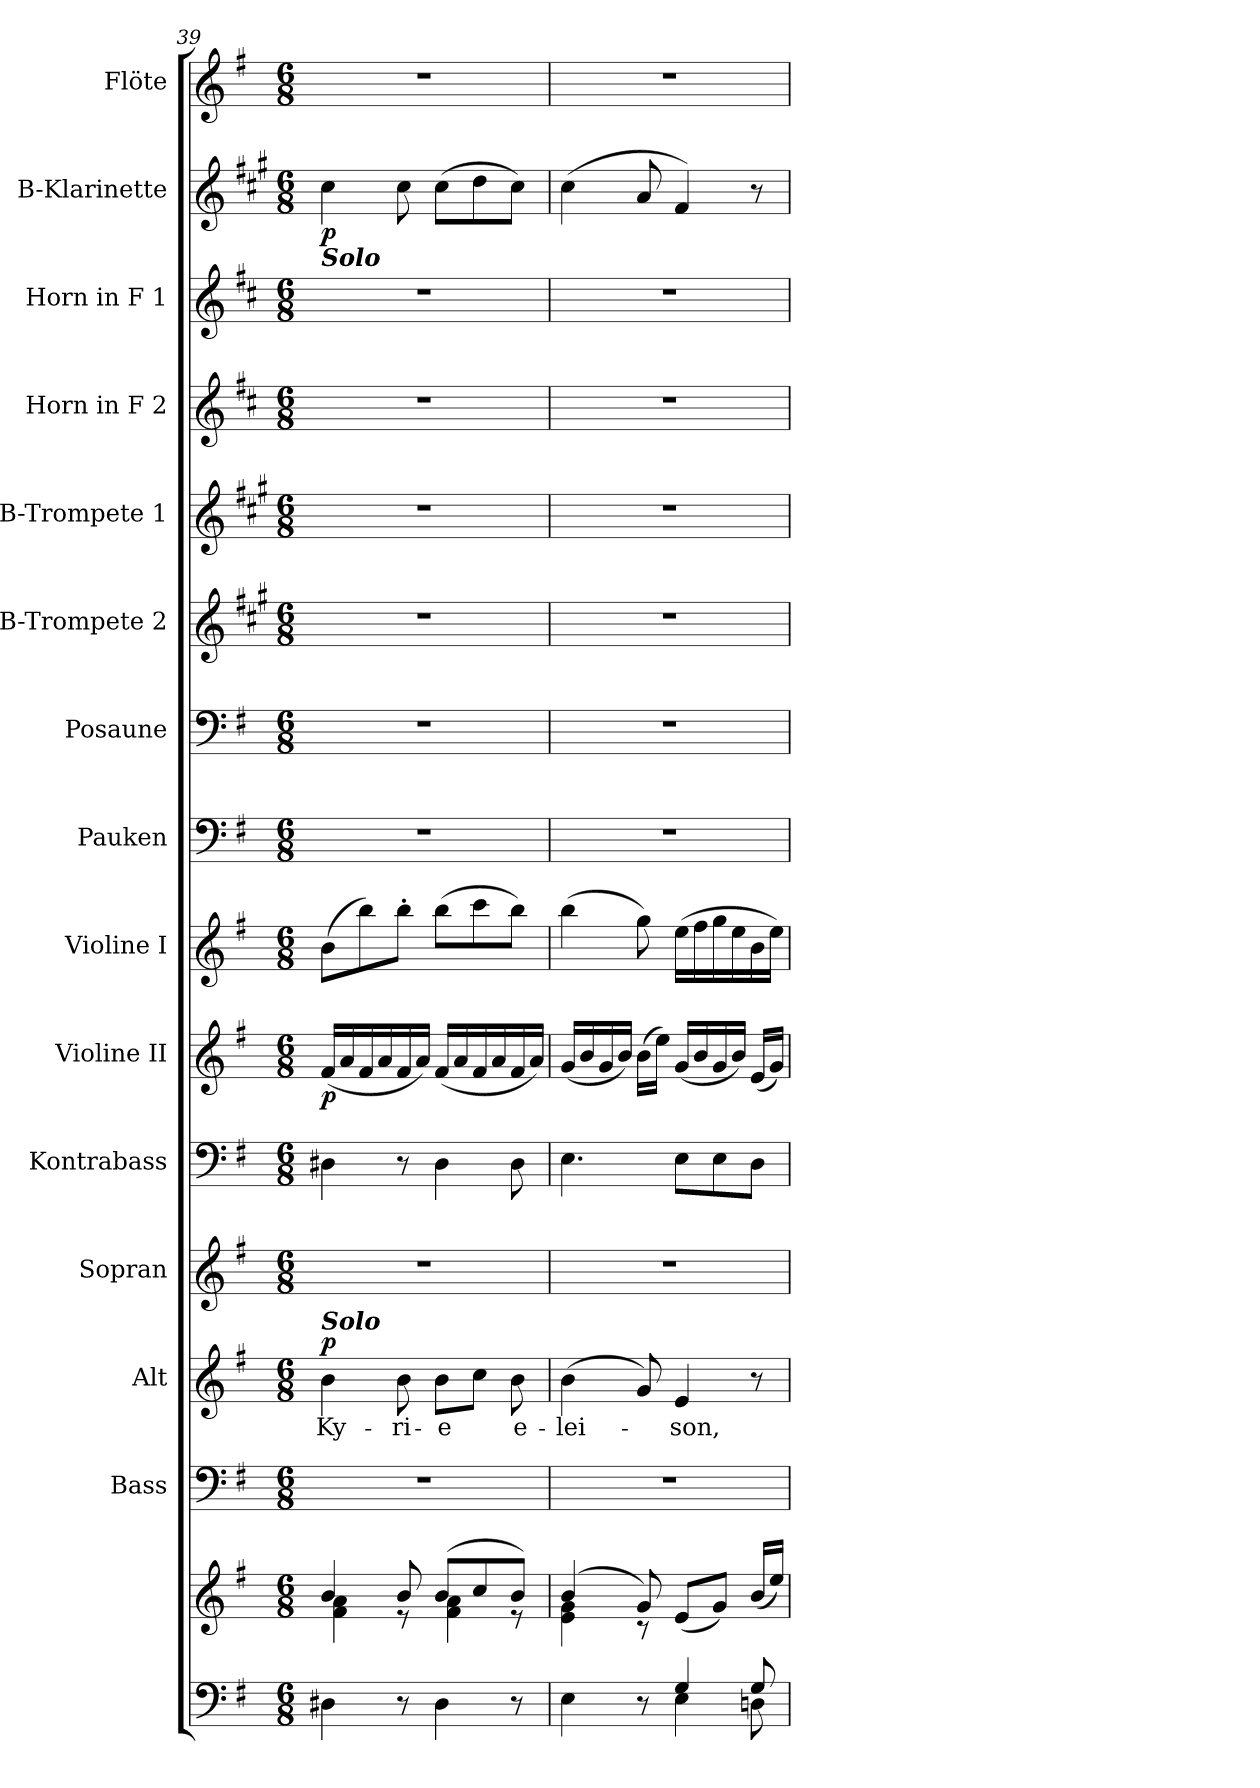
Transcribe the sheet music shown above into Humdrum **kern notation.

**kern	**kern	**kern	**kern	**text	**dynam	**kern	**kern	**kern	**dynam	**kern	**kern	**kern	**kern	**kern	**kern	**kern	**kern	**dynam	**kern
*part15	*part15	*part14	*part13	*part13	*part13	*part12	*part11	*part10	*part10	*part9	*part8	*part7	*part6	*part5	*part4	*part3	*part2	*part2	*part1
*staff16	*staff15	*staff14	*staff13	*staff13	*staff13	*staff12	*staff11	*staff10	*staff10	*staff9	*staff8	*staff7	*staff6	*staff5	*staff4	*staff3	*staff2	*staff2	*staff1
*	*	*I"Bass	*I"Alt	*	*	*I"Sopran	*I"Kontrabass	*I"Violine II	*	*I"Violine I	*I"Pauken	*I"Posaune	*I"B-Trompete 2	*I"B-Trompete 1	*I"Horn in F 2	*I"Horn in F 1	*I"B-Klarinette	*	*I"Flöte
*	*	*I'B.	*I'A.	*	*	*I'S.	*I'Kb.	*I'Vl. II	*	*I'Vl. I	*I'Pk.	*I'Pos.	*I'B Trp. 2	*I'B Trp. 1	*	*	*I'B Kl.	*	*I'Fl.
*clefF4	*clefG2	*clefF4	*clefG2	*	*	*clefG2	*clefF4	*clefG2	*	*clefG2	*clefF4	*clefF4	*clefG2	*clefG2	*clefG2	*clefG2	*clefG2	*	*clefG2
*	*	*	*	*	*	*	*ITrd7c12	*	*	*	*	*	*ITrd1c2	*ITrd1c2	*ITrd4c7	*ITrd4c7	*ITrd1c2	*	*
*k[f#]	*k[f#]	*k[f#]	*k[f#]	*	*	*k[f#]	*k[f#]	*k[f#]	*	*k[f#]	*k[f#]	*k[f#]	*k[f#]	*k[f#]	*k[f#]	*k[f#]	*k[f#]	*	*k[f#]
*G:	*G:	*G:	*G:	*	*	*G:	*G:	*G:	*	*G:	*G:	*G:	*G:	*G:	*G:	*G:	*G:	*	*G:
*M6/8	*M6/8	*M6/8	*M6/8	*	*	*M6/8	*M6/8	*M6/8	*	*M6/8	*M6/8	*M6/8	*M6/8	*M6/8	*M6/8	*M6/8	*M6/8	*	*M6/8
=39	=39	=39	=39	=39	=39	=39	=39	=39	=39	=39	=39	=39	=39	=39	=39	=39	=39	=39	=39
*	*^	*	*	*	*	*	*	*	*	*	*	*	*	*	*	*	*	*	*
!	!	!	!	!	!	!	!	!	!	!	!	!	!	!	!	!	!	!LO:TX:b:Bi:t=Solo	!	!
!	!	!	!	!LO:TX:a:Bi:t=Solo	!	!	!	!	!	!	!	!	!	!	!	!	!	!	!	!
!	!	!	!	!	!LO:LY:b	!LO:DY:a	!	!	!	!LO:DY:b	!	!	!	!	!	!	!	!	!LO:DY:b	!
4D#X\	4b/	4f#\ 4a\	2.r	4b\	Ky-	p	2.r	4DD#X\	(<16f#/LL	p	(>8b\L	2.r	2.r	2.r	2.r	2.r	2.r	4b\	p	2.r
.	.	.	.	.	.	.	.	.	16a/	.	.	.	.	.	.	.	.	.	.	.
.	.	.	.	.	.	.	.	.	16f#/	.	8bb\)	.	.	.	.	.	.	.	.	.
.	.	.	.	.	.	.	.	.	16a/	.	.	.	.	.	.	.	.	.	.	.
!	!	!	!	!	!LO:LY:b	!	!	!	!	!	!	!	!	!	!	!	!	!	!	!
8r	8b/	8re	.	8b\	-ri-	.	.	8r	16f#/	.	8bb'>\J	.	.	.	.	.	.	8b\	.	.
.	.	.	.	.	.	.	.	.	16a/JJ)	.	.	.	.	.	.	.	.	.	.	.
!	!	!	!	!	!LO:LY:b	!	!	!	!	!	!	!	!	!	!	!	!	!	!	!
4D#\	(>8b/L	4f#\ 4a\	.	8b\L	-e	.	.	4DD#\	(<16f#/LL	.	(>8bb\L	.	.	.	.	.	.	(>8b\L	.	.
.	.	.	.	.	.	.	.	.	16a/	.	.	.	.	.	.	.	.	.	.	.
.	8cc/	.	.	8cc\J	.	.	.	.	16f#/	.	8ccc\	.	.	.	.	.	.	8cc\	.	.
.	.	.	.	.	.	.	.	.	16a/	.	.	.	.	.	.	.	.	.	.	.
!	!	!	!	!	!LO:LY:b	!	!	!	!	!	!	!	!	!	!	!	!	!	!	!
8r	8b/J)	8re	.	8b\	e-	.	.	8DD#\	16f#/	.	8bb\J)	.	.	.	.	.	.	8b\J)	.	.
.	.	.	.	.	.	.	.	.	16a/JJ)	.	.	.	.	.	.	.	.	.	.	.
=40	=40	=40	=40	=40	=40	=40	=40	=40	=40	=40	=40	=40	=40	=40	=40	=40	=40	=40	=40	=40
*^	*	*	*	*	*	*	*	*	*	*	*	*	*	*	*	*	*	*	*	*
!	!	!	!	!	!	!LO:LY:b	!	!	!	!	!	!	!	!	!	!	!	!	!	!	!
4E\	4.ryy	(4b/	4e\ 4g\	2.r	(>4b\	-lei-	.	2.r	4.EE\	(<16g/LL	.	(>4bb\	2.r	2.r	2.r	2.r	2.r	2.r	(>4b\	.	2.r
.	.	.	.	.	.	.	.	.	.	16b/	.	.	.	.	.	.	.	.	.	.	.
.	.	.	.	.	.	.	.	.	.	16g/	.	.	.	.	.	.	.	.	.	.	.
.	.	.	.	.	.	.	.	.	.	16b/JJ)	.	.	.	.	.	.	.	.	.	.	.
8r	.	8g/)	8rc	.	8g/)	.	.	.	.	(>16b\LL	.	8gg\)	.	.	.	.	.	.	8g/	.	.
.	.	.	.	.	.	.	.	.	.	16ee\JJ)	.	.	.	.	.	.	.	.	.	.	.
!	!	!	!	!	!	!LO:LY:b	!	!	!	!	!	!	!	!	!	!	!	!	!	!	!
4G/	4E\	(<8e/L	4ryy	.	4e/	-son,	.	.	8EE\L	(<16g/LL	.	(>16ee\LL	.	.	.	.	.	.	4e/)	.	.
.	.	.	.	.	.	.	.	.	.	16b/	.	16ff#\	.	.	.	.	.	.	.	.	.
.	.	8g/J)	.	.	.	.	.	.	8EE\	16g/	.	16gg\	.	.	.	.	.	.	.	.	.
.	.	.	.	.	.	.	.	.	.	16b/JJ)	.	16ee\	.	.	.	.	.	.	.	.	.
8G/	8Dn\	(<16b/LL	8ryy	.	8r	.	.	.	8DD\J	(<16e/LL	.	16b\	.	.	.	.	.	.	8r	.	.
.	.	16ee/JJ)	.	.	.	.	.	.	.	16g/JJ)	.	16ee\JJ)	.	.	.	.	.	.	.	.	.
*v	*v	*	*	*	*	*	*	*	*	*	*	*	*	*	*	*	*	*	*	*	*
*	*v	*v	*	*	*	*	*	*	*	*	*	*	*	*	*	*	*	*	*	*
=	=	=	=	=	=	=	=	=	=	=	=	=	=	=	=	=	=	=	=
*-	*-	*-	*-	*-	*-	*-	*-	*-	*-	*-	*-	*-	*-	*-	*-	*-	*-	*-	*-
